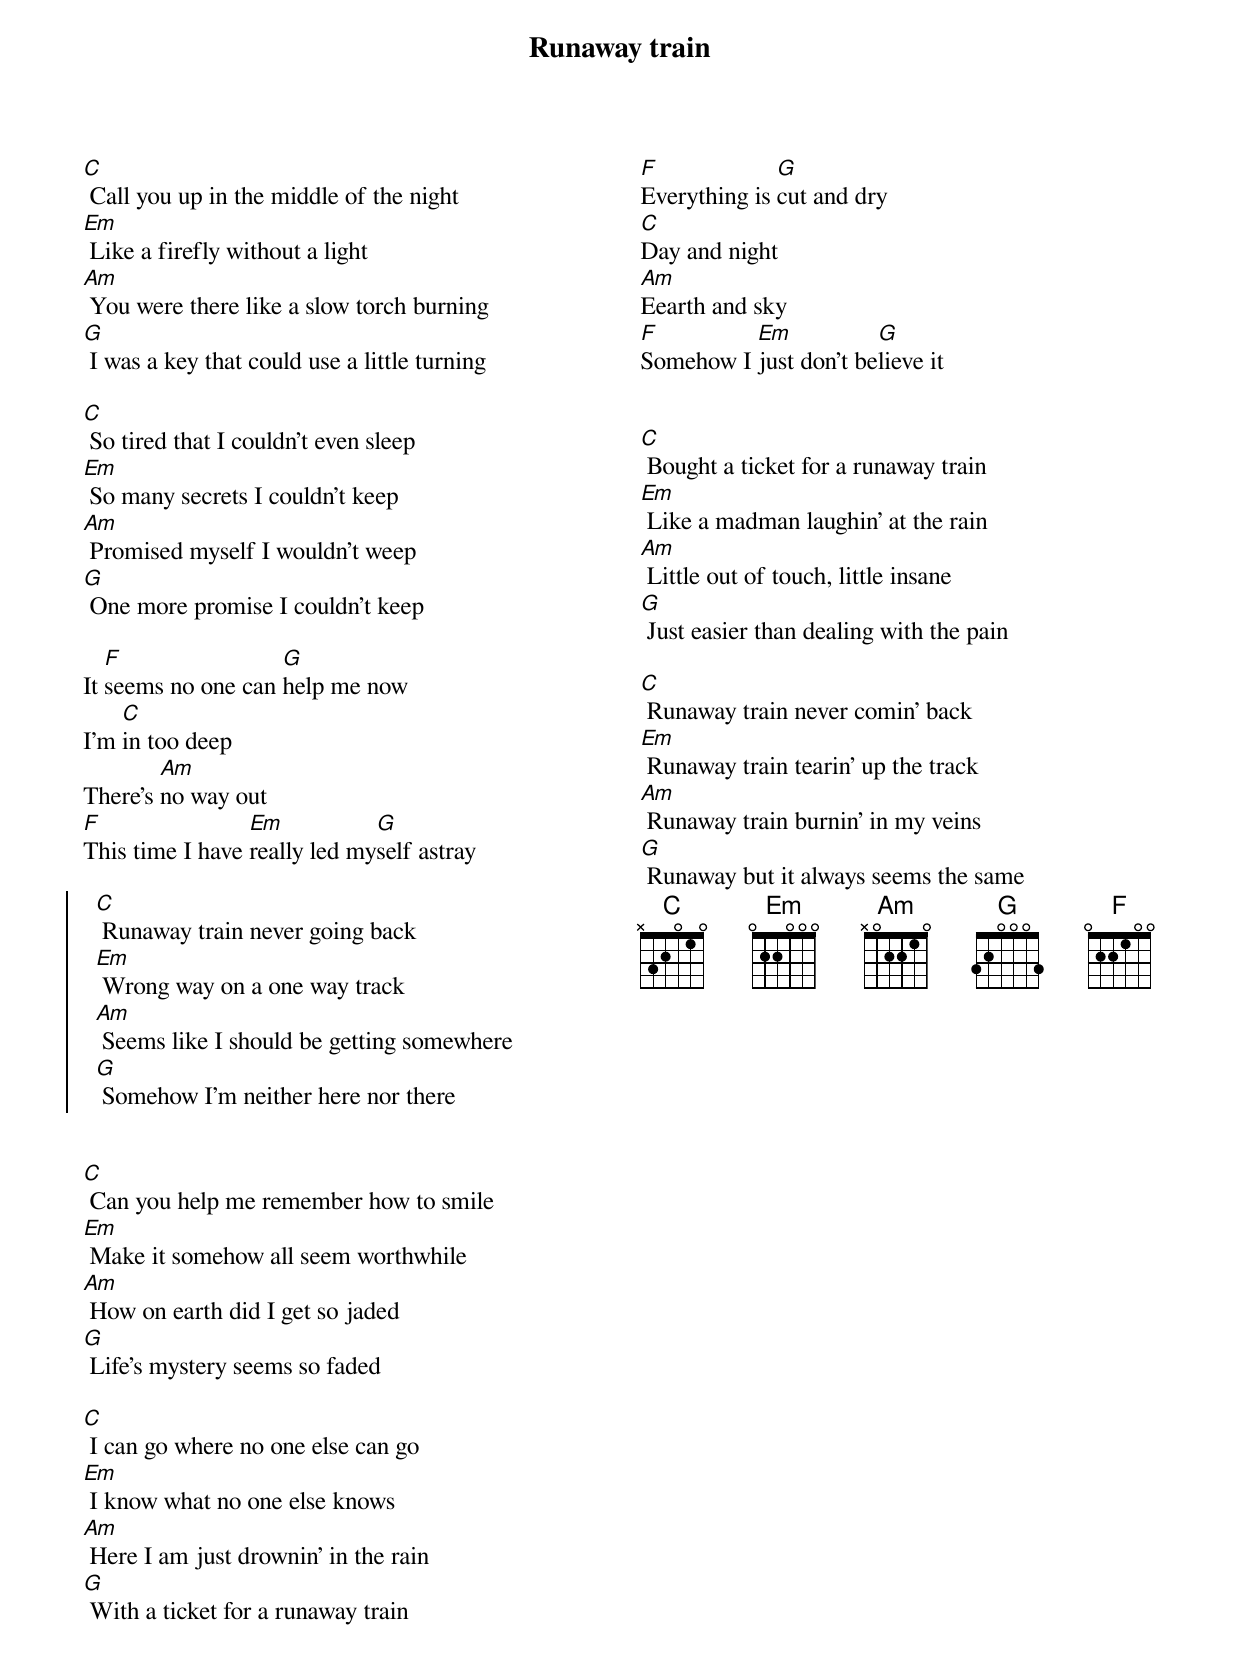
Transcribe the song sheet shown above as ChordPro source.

{title: Runaway train}
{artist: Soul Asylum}
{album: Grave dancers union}
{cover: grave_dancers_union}
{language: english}
{columns: 2}
{define: C frets X 3 2 0 1 0}
{define: Em frets 0 2 2 0 0 0}
{define: Am frets X 0 2 2 1 0}
{define: G frets 3 2 0 0 0 3}
{define: F base-fret 1 frets 0 2 2 1 0 0}


[C] Call you up in the middle of the night
[Em] Like a firefly without a light
[Am] You were there like a slow torch burning
[G] I was a key that could use a little turning

[C] So tired that I couldn't even sleep
[Em] So many secrets I couldn't keep
[Am] Promised myself I wouldn't weep
[G] One more promise I couldn't keep

It [F]seems no one can [G]help me now
I'm [C]in too deep
There's [Am]no way out
[F]This time I have [Em]really led my[G]self astray

{start_of_chorus}
  [C] Runaway train never going back
  [Em] Wrong way on a one way track
  [Am] Seems like I should be getting somewhere
  [G] Somehow I'm neither here nor there
{end_of_chorus}


[C] Can you help me remember how to smile
[Em] Make it somehow all seem worthwhile
[Am] How on earth did I get so jaded
[G] Life's mystery seems so faded

[C] I can go where no one else can go
[Em] I know what no one else knows
[Am] Here I am just drownin' in the rain
[G] With a ticket for a runaway train

[F]Everything is [G]cut and dry
[C]Day and night
[Am]Eearth and sky
[F]Somehow I [Em]just don't be[G]lieve it


[C] Bought a ticket for a runaway train
[Em] Like a madman laughin' at the rain
[Am] Little out of touch, little insane
[G] Just easier than dealing with the pain

[C] Runaway train never comin' back
[Em] Runaway train tearin' up the track
[Am] Runaway train burnin' in my veins
[G] Runaway but it always seems the same
